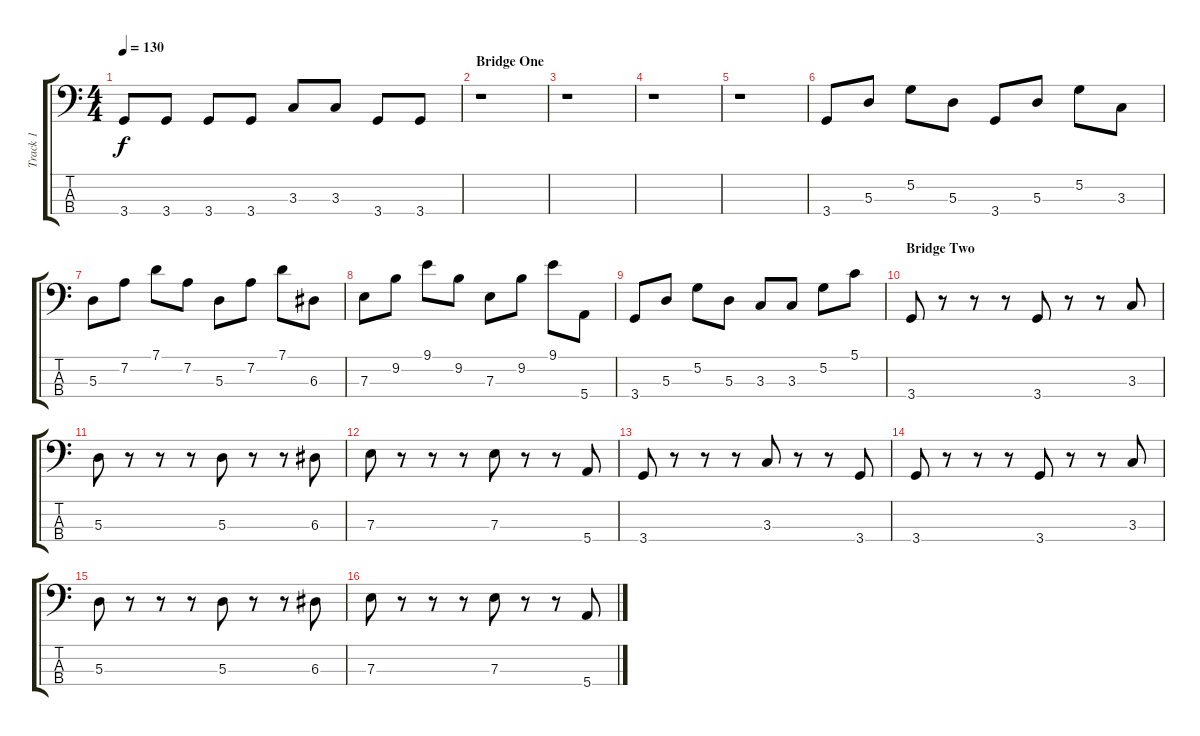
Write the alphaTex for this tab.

\track ("Track 1" "Track 1") {instrument electricbasspick}
\staff {score tabs}
\tuning (G2 D2 A1 E1) {hide}
\ts (4 4)
\tempo 130
\clef f4
\ks c
3.4.8{dy f} 3.4.8 3.4.8 3.4.8 3.3.8 3.3.8 3.4.8 3.4.8 |
\section ("" "Bridge One")
r.1 |
r.1 |
r.1 |
r.1 |
3.4.8 5.3.8 5.2.8 5.3.8 3.4.8 5.3.8 5.2.8 3.3.8 |
5.3.8 7.2.8 7.1.8 7.2.8 5.3.8 7.2.8 7.1.8 6.3.8 |
7.3.8 9.2.8 9.1.8 9.2.8 7.3.8 9.2.8 9.1.8 5.4.8 |
3.4.8 5.3.8 5.2.8 5.3.8 3.3.8 3.3.8 5.2.8 5.1.8 |
\section ("" "Bridge Two")
3.4.8 r.8 r.8 r.8 3.4.8 r.8 r.8 3.3.8 |
5.3.8 r.8 r.8 r.8 5.3.8 r.8 r.8 6.3.8 |
7.3.8 r.8 r.8 r.8 7.3.8 r.8 r.8 5.4.8 |
3.4.8 r.8 r.8 r.8 3.3.8 r.8 r.8 3.4.8 |
3.4.8 r.8 r.8 r.8 3.4.8 r.8 r.8 3.3.8 |
5.3.8 r.8 r.8 r.8 5.3.8 r.8 r.8 6.3.8 |
7.3.8 r.8 r.8 r.8 7.3.8 r.8 r.8 5.4.8
